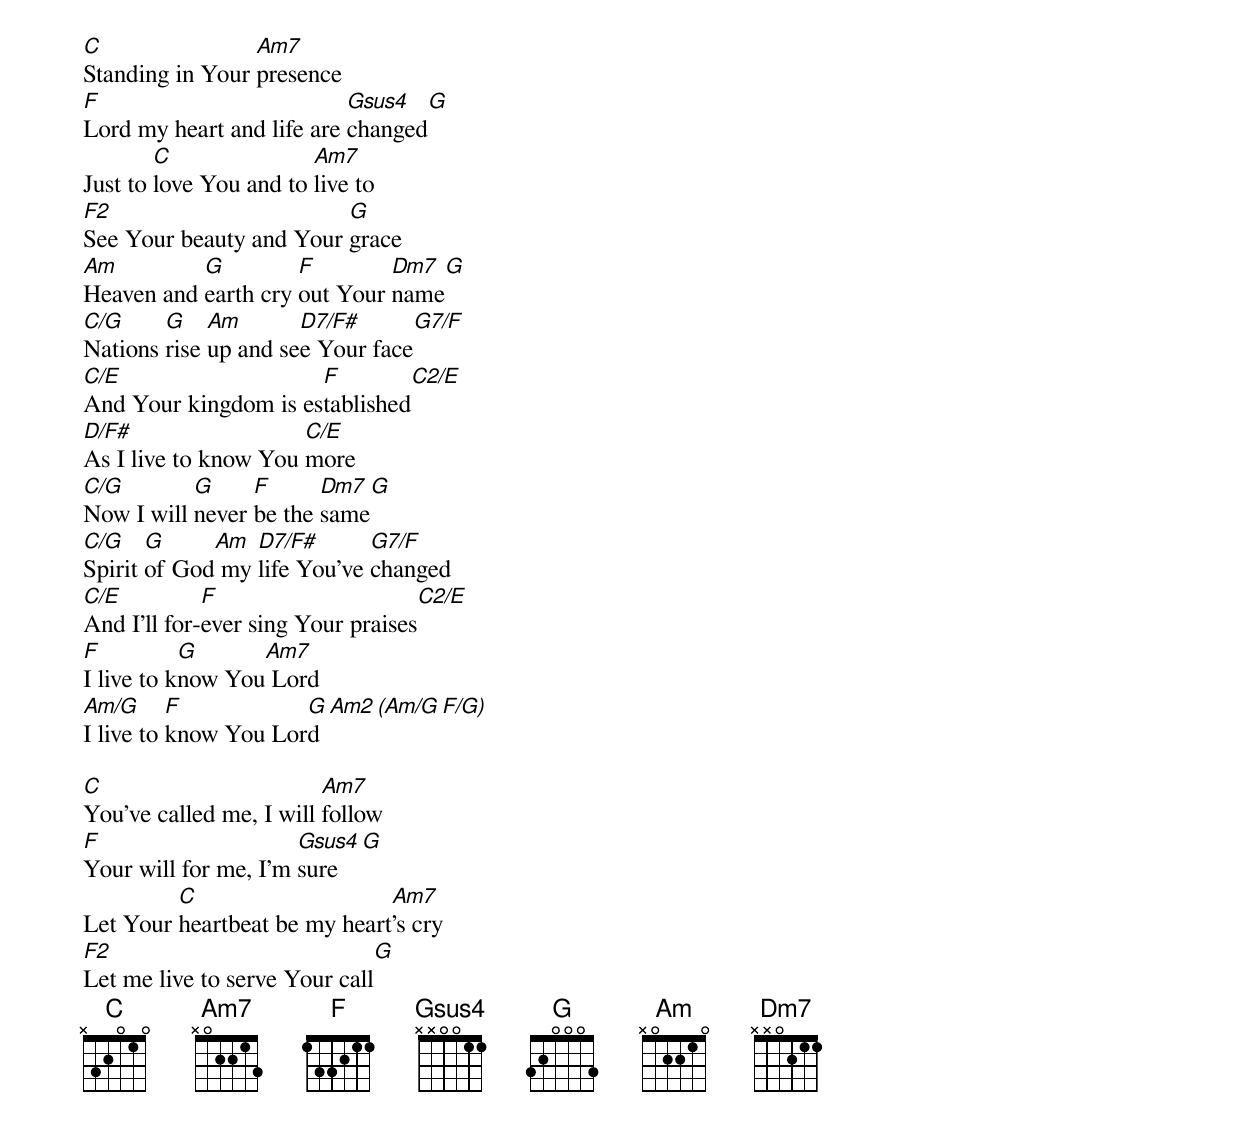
C                Am7
Standing in Your presence
F                          Gsus4   G
Lord my heart and life are changed
        C               Am7
Just to love You and to live to
F2                       G
See Your beauty and Your grace
Am         G         F        Dm7             G
Heaven and earth cry out Your name
C/G     G    Am       D7/F#        G7/F
Nations rise up and see Your face
C/E                   F               C2/E
And Your kingdom is established
D/F#                  C/E
As I live to know You more
C/G        G     F      Dm7     G
Now I will never be the same
C/G    G     Am  D7/F#       G7/F
Spirit of God my life You've changed
C/E          F                              C2/E
And I'll for-ever sing Your praises
F          G      Am7
I live to know You Lord
Am/G      F           G     Am2 (Am/G F/G)
I live to know You Lord

C                        Am7
You've called me, I will follow
F                     Gsus4  G
Your will for me, I'm sure
         C                    Am7
Let Your heartbeat be my heart's cry
F2                              G
Let me live to serve Your call
